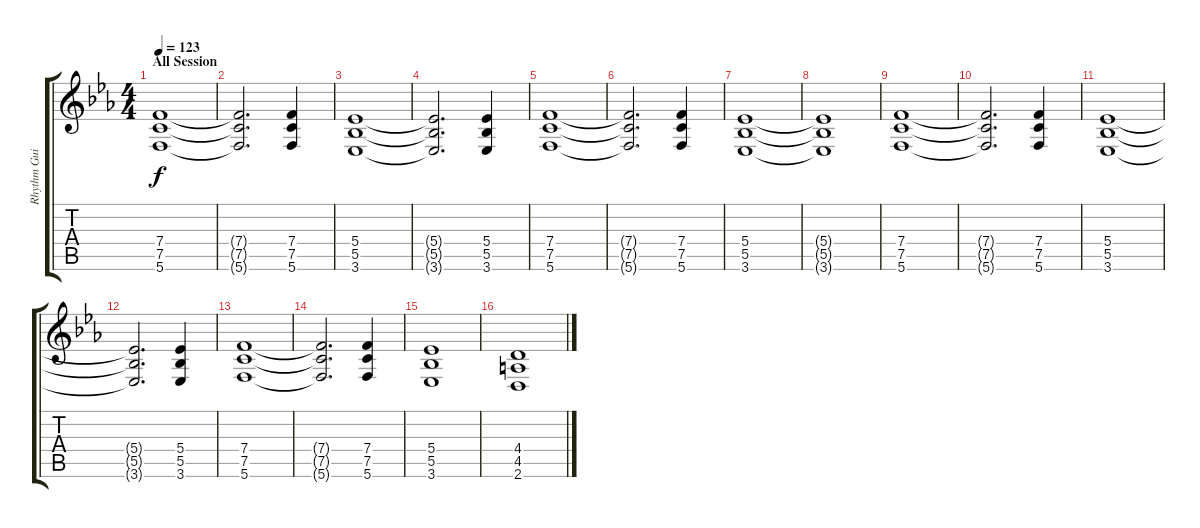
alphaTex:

\track ("Rhythm Guitar" "Rhythm Gui") {instrument distortionguitar}
\staff {score tabs}
\tuning (C4 G3 Eb3 Bb2 F2 C2) {hide}
\ts (4 4)
\section ("" "All Session")
\tempo 123
\clef g2
\ks eb
(7.4 7.5 5.6).1{dy f} |
(7.4{t} 7.5{t} 5.6{t}).2{d} (7.4 7.5 5.6).4 |
(5.4 5.5 3.6).1 |
(5.4{t} 5.5{t} 3.6{t}).2{d} (5.4 5.5 3.6).4 |
(7.4 7.5 5.6).1 |
(7.4{t} 7.5{t} 5.6{t}).2{d} (7.4 7.5 5.6).4 |
(5.4 5.5 3.6).1 |
(5.4{t} 5.5{t} 3.6{t}).1 |
(7.4 7.5 5.6).1 |
(7.4{t} 7.5{t} 5.6{t}).2{d} (7.4 7.5 5.6).4 |
(5.4 5.5 3.6).1 |
(5.4{t} 5.5{t} 3.6{t}).2{d} (5.4 5.5 3.6).4 |
(7.4 7.5 5.6).1 |
(7.4{t} 7.5{t} 5.6{t}).2{d} (7.4 7.5 5.6).4 |
(5.4 5.5 3.6).1 |
(4.4 4.5 2.6).1
